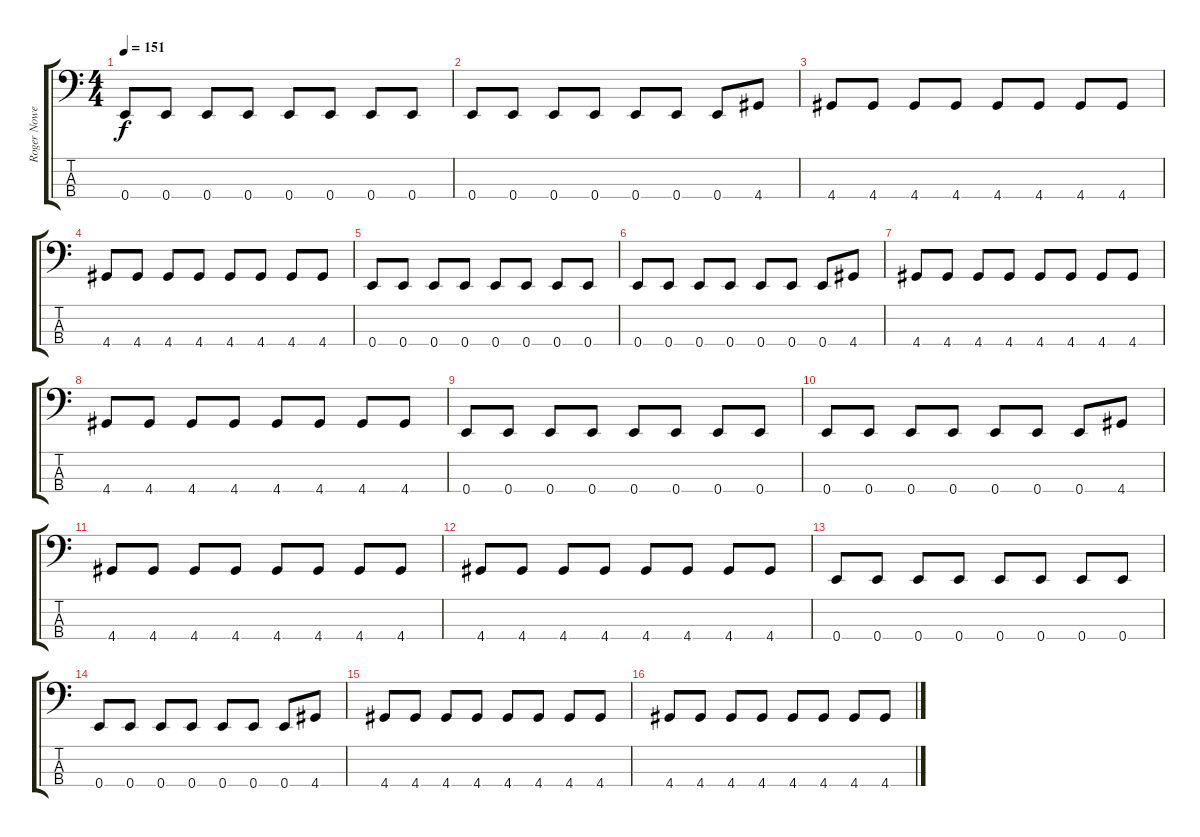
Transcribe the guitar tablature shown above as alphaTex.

\track ("Roger Nowell" "Roger Nowe") {instrument electricbasspick}
\staff {score tabs}
\tuning (G2 D2 A1 E1) {hide}
\ts (4 4)
\tempo 151
\clef f4
\ks c
0.4.8{dy f} 0.4.8 0.4.8 0.4.8 0.4.8 0.4.8 0.4.8 0.4.8 |
0.4.8 0.4.8 0.4.8 0.4.8 0.4.8 0.4.8 0.4.8 4.4.8 |
4.4.8 4.4.8 4.4.8 4.4.8 4.4.8 4.4.8 4.4.8 4.4.8 |
4.4.8 4.4.8 4.4.8 4.4.8 4.4.8 4.4.8 4.4.8 4.4.8 |
0.4.8 0.4.8 0.4.8 0.4.8 0.4.8 0.4.8 0.4.8 0.4.8 |
0.4.8 0.4.8 0.4.8 0.4.8 0.4.8 0.4.8 0.4.8 4.4.8 |
4.4.8 4.4.8 4.4.8 4.4.8 4.4.8 4.4.8 4.4.8 4.4.8 |
4.4.8 4.4.8 4.4.8 4.4.8 4.4.8 4.4.8 4.4.8 4.4.8 |
0.4.8 0.4.8 0.4.8 0.4.8 0.4.8 0.4.8 0.4.8 0.4.8 |
0.4.8 0.4.8 0.4.8 0.4.8 0.4.8 0.4.8 0.4.8 4.4.8 |
4.4.8 4.4.8 4.4.8 4.4.8 4.4.8 4.4.8 4.4.8 4.4.8 |
4.4.8 4.4.8 4.4.8 4.4.8 4.4.8 4.4.8 4.4.8 4.4.8 |
0.4.8 0.4.8 0.4.8 0.4.8 0.4.8 0.4.8 0.4.8 0.4.8 |
0.4.8 0.4.8 0.4.8 0.4.8 0.4.8 0.4.8 0.4.8 4.4.8 |
4.4.8 4.4.8 4.4.8 4.4.8 4.4.8 4.4.8 4.4.8 4.4.8 |
4.4.8 4.4.8 4.4.8 4.4.8 4.4.8 4.4.8 4.4.8 4.4.8
